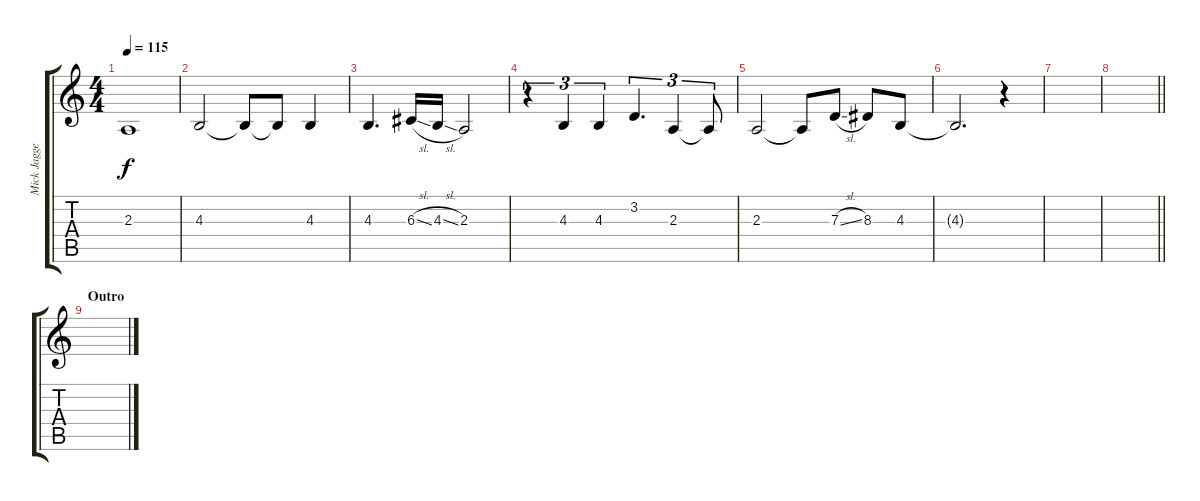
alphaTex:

\track ("Mick Jagger" "Mick Jagge") {instrument trombone}
\staff {score tabs}
\tuning (E4 B3 G3 D3 A2 E2) {hide}
\ts (4 4)
\tempo 115
\clef g2
\ks c
2.3.1{dy f} |
4.3.2 4.3{t}.8 4.3{t}.8 4.3.4 |
4.3.4{d} 6.3{sl}.16 4.3{sl}.16 2.3.2 |
r.4{tu (3 2)} 4.3.4{tu (3 2)} 4.3.4{tu (3 2)} 3.2.4{d tu (3 2)} 2.3.4{tu (3 2)} 2.3{t}.8{tu (3 2)} |
2.3.2 2.3{t}.8 7.3{sl}.8 8.3.8 4.3.8 |
4.3{t}.2{d} r.4 |
|
\barLineRight lightlight
|
\section ("" "Outro")
